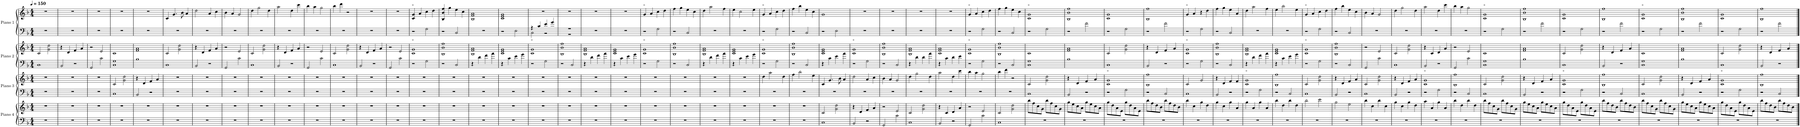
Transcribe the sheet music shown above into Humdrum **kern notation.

**kern	**kern	**kern	**kern	**kern	**kern	**kern	**kern
*part4	*part4	*part3	*part3	*part2	*part2	*part1	*part1
*staff8	*staff7	*staff6	*staff5	*staff4	*staff3	*staff2	*staff1
*I"Piano 4	*	*I"Piano 3	*	*I"Piano 2	*	*I"Piano 1	*
*I'Pno. 4	*	*I'Pno. 3	*	*I'Pno. 2	*	*I'Pno. 1	*
*clefF4	*clefG2	*clefF4	*clefG2	*clefF4	*clefG2	*clefF4	*clefG2
*k[b-]	*k[b-]	*k[b-]	*k[b-]	*k[b-]	*k[b-]	*k[b-]	*k[b-]
*M4/4	*M4/4	*M4/4	*M4/4	*M4/4	*M4/4	*M4/4	*M4/4
*MM150	*MM150	*MM150	*MM150	*MM150	*MM150	*MM150	*MM150
=1	=1	=1	=1	=1	=1	=1	=1
1r	1r	1r	1r	1C	2c/	1r	1r
.	.	.	.	.	2g\ 2dd\	.	.
=2	=2	=2	=2	=2	=2	=2	=2
1r	1r	1r	1r	2BB-/	4r	1r	1r
.	.	.	.	.	4d/	.	.
.	.	.	.	2r	4f/	.	.
.	.	.	.	.	4a/	.	.
=3	=3	=3	=3	=3	=3	=3	=3
1r	1r	1r	1r	2GG/	2r	1r	1r
.	.	.	.	2c\	2e/	.	.
=4	=4	=4	=4	=4	=4	=4	=4
1r	1r	1C	2c/	1C 1G	1c	1r	1r
.	.	.	2g\ 2dd\	.	.	.	.
=5	=5	=5	=5	=5	=5	=5	=5
1r	1r	2BB-/	4r	1B-	1f 1a	1r	1r
.	.	.	4d/	.	.	.	.
.	.	2r	4f/	.	.	.	.
.	.	.	4a/	.	.	.	.
=6	=6	=6	=6	=6	=6	=6	=6
1r	1r	1r	1r	1C	2c/	1r	4c/
.	.	.	.	.	.	.	4.g/
.	.	.	.	.	2g\ 2dd\	.	.
.	.	.	.	.	.	.	8b-\
.	.	.	.	.	.	.	4a/
=7	=7	=7	=7	=7	=7	=7	=7
1r	1r	1r	1r	2BB-/	4r	1r	2dd\
.	.	.	.	.	4d/	.	.
.	.	.	.	2r	4f/	.	4a/
.	.	.	.	.	4a/	.	4cc\
=8	=8	=8	=8	=8	=8	=8	=8
1r	1r	1r	1r	2GG/	2r	1r	4b-\
.	.	.	.	.	.	.	4a/
.	.	.	.	2c\	2e/	.	2g/
=9	=9	=9	=9	=9	=9	=9	=9
1r	1r	1r	1r	1C	2c/	1r	4dd\
.	.	.	.	.	.	.	2gg\
.	.	.	.	.	2g\ 2dd\	.	.
.	.	.	.	.	.	.	4dd\
=10	=10	=10	=10	=10	=10	=10	=10
1r	1r	1r	1r	2BB-/	4r	1r	2aa\
.	.	.	.	.	4d/	.	.
.	.	.	.	2r	4f/	.	4dd\
.	.	.	.	.	4a/	.	4ccc\
=11	=11	=11	=11	=11	=11	=11	=11
1r	1r	1r	1r	2GG/	2r	1r	4bb-\
.	.	.	.	.	.	.	4aa\
.	.	.	.	2c\	2e/	.	2gg\
=12	=12	=12	=12	=12	=12	=12	=12
1r	1r	1r	1r	1C	2c/	1r	4bb-\
.	.	.	.	.	.	.	4ddd\
.	.	.	.	.	2g\ 2dd\	.	2r
=13	=13	=13	=13	=13	=13	=13	=13
1r	1r	1r	1r	2BB-/	4r	1r	1r
.	.	.	.	.	4d/	.	.
.	.	.	.	2r	4f/	.	.
.	.	.	.	.	4a/	.	.
=14	=14	=14	=14	=14	=14	=14	=14
1r	1r	1r	1r	2GG/	2r	1r	1r
.	.	.	.	2c\	2e/	.	.
=15	=15	=15	=15	=15	=15	=15	=15
!	!	!	!	!	!	!	!LO:TX:a:t=*
!	!	!	!	!	!LO:TX:a:t=*	!	!
1r	1r	1r	1r	2r	1c 1g	2r	4c/ 4g/
.	.	.	.	.	.	.	4a/
.	.	.	.	2G\	.	2G\	4cc\
.	.	.	.	.	.	.	4dd\
=16	=16	=16	=16	=16	=16	=16	=16
1r	1r	1r	1r	2r	1B- 1b- 1ff	2r	4B-/ 4b-/ 4ff/
.	.	.	.	.	.	.	4gg\
.	.	.	.	2C/	.	2C/	4ee\
.	.	.	.	.	.	.	4cc\
=17	=17	=17	=17	=17	=17	=17	=17
1r	1r	1r	1r	4r	1B- 1f 1a	1r	1B- 1f 1a
.	.	.	.	4d\	.	.	.
.	.	.	.	4f\	.	.	.
.	.	.	.	4a\	.	.	.
=18	=18	=18	=18	=18	=18	=18	=18
1r	1r	1r	1r	4r	1c 1e 1g	2r	1c 1e 1g
.	.	.	.	4c\	.	.	.
.	.	.	.	4e\	.	2E\	.
.	.	.	.	4g\	.	.	.
=19	=19	=19	=19	=19	=19	=19	=19
*	*	*	*	*	*	*^	*
!	!	!	!	!	!LO:TX:a:t=*	!	!	!
1r	1r	1r	1r	2r	1c 1g	4r	2C\	1r
.	.	.	.	.	.	4c/	.	.
.	.	.	.	2G\	.	4e/	2r	.
.	.	.	.	.	.	4g/	.	.
=20	=20	=20	=20	=20	=20	=20	=20	=20
1r	1r	1r	1r	2r	1B- 1b- 1ff	1r	1r	1r
.	.	.	.	2C/	.	.	.	.
*	*	*	*	*	*	*v	*v	*
=21	=21	=21	=21	=21	=21	=21	=21
1r	1r	1r	1r	4r	1B- 1f 1a	1r	1r
.	.	.	.	4d\	.	.	.
.	.	.	.	4f\	.	.	.
.	.	.	.	4a\	.	.	.
=22	=22	=22	=22	=22	=22	=22	=22
1r	1r	1r	1r	4r	1c 1e 1g	1r	1r
.	.	.	.	4c\	.	.	.
.	.	.	.	4e\	.	.	.
.	.	.	.	4g\	.	.	.
=23	=23	=23	=23	=23	=23	=23	=23
!	!	!	!	!	!	!	!LO:TX:a:t=*
!	!	!	!	!	!LO:TX:a:t=*	!	!
1r	1r	1r	1r	2r	1c 1g	2r	4g/
.	.	.	.	.	.	.	4a/
.	.	.	.	2G\	.	2G\	4cc\
.	.	.	.	.	.	.	4dd\
=24	=24	=24	=24	=24	=24	=24	=24
1r	1r	1r	1r	2r	1B- 1b- 1ff	2r	4ff\
.	.	.	.	.	.	.	4gg\
.	.	.	.	2C/	.	2C/	4ee\
.	.	.	.	.	.	.	4cc\
=25	=25	=25	=25	=25	=25	=25	=25
1r	1r	1r	1r	4r	1B- 1f 1a	1r	4dd\
.	.	.	.	4d\	.	.	2aa\
.	.	.	.	4f\	.	.	.
.	.	.	.	4a\	.	.	4ff\
=26	=26	=26	=26	=26	=26	=26	=26
1r	1r	1r	1r	4r	1c 1e 1g	1r	4ee\
.	.	.	.	4c\	.	.	2cc\
.	.	.	.	4e\	.	.	.
.	.	.	.	4g\	.	.	4ee\
=27	=27	=27	=27	=27	=27	=27	=27
!	!	!	!	!	!	!	!LO:TX:a:t=*
!	!	!	!	!	!LO:TX:a:t=*	!	!
1r	1r	1r	4dd\	2r	1c 1g	2r	4g/
.	.	.	2aa\	.	.	.	4a/
.	.	.	.	2G\	.	2G\	4cc\
.	.	.	4dd\	.	.	.	4dd\
=28	=28	=28	=28	=28	=28	=28	=28
1r	1r	1r	4ff\	2r	1B- 1b- 1ff	2r	4ff\
.	.	.	2bb-\	.	.	.	4bb-\
.	.	.	.	2C/	.	2C/	4ee\
.	.	.	4ee\	.	.	.	4cc\
=29	=29	=29	=29	=29	=29	=29	=29
1C	2c/	1r	4c/	4r	1c 1e 1g	2r	1g
.	.	.	4.g/	4c\	.	.	.
.	2g\ 2dd\	.	.	4e\	.	2E\	.
.	.	.	8b-\	.	.	.	.
.	.	.	4a/	4a\	.	.	.
=30	=30	=30	=30	=30	=30	=30	=30
!	!	!	!	!	!LO:TX:a:t=*	!	!
2BB-/	4r	1r	2dd\	2r	1c 1g	1r	1r
.	4d/	.	.	.	.	.	.
2r	4f/	.	4a/	2G\	.	.	.
.	4a/	.	4cc\	.	.	.	.
=31	=31	=31	=31	=31	=31	=31	=31
2GG/	2r	1r	4b-\	2r	1B- 1b- 1ff	1r	1r
.	.	.	4a/	.	.	.	.
2c\	2e/	.	2g/	2C/	.	.	.
=32	=32	=32	=32	=32	=32	=32	=32
1C	2c/	1r	4dd\	4r	1B- 1f 1a	1r	1r
.	.	.	2gg\	4d\	.	.	.
.	2g\ 2dd\	.	.	4d\	.	.	.
.	.	.	4dd\	4a\	.	.	.
=33	=33	=33	=33	=33	=33	=33	=33
2BB-/	4r	1r	2aa\	4r	1c 1f 1a	1r	1r
.	4c/	.	.	4c\	.	.	.
2r	4d/	.	4dd\	4d\	.	.	.
.	4a/	.	4ccc\	4e\	.	.	.
=34	=34	=34	=34	=34	=34	=34	=34
!	!	!	!	!	!	!	!LO:TX:a:t=*
!	!	!	!	!	!LO:TX:a:t=*	!	!
2GG/	2r	1r	4bb-\	2r	1c 1g	2r	4g/
.	.	.	4aa\	.	.	.	4a/
2c\	2e/	.	2gg\	2G\	.	2G\	4cc\
.	.	.	.	.	.	.	4dd\
=35	=35	=35	=35	=35	=35	=35	=35
1C	2c/	1r	4bb-\	2r	1B- 1b- 1ff	2r	4ff\
.	.	.	4ddd\	.	.	.	4gg\
.	2g\ 2dd\	.	2r	2C/	.	2C/	4ee\
.	.	.	.	.	.	.	4cc\
=36	=36	=36	=36	=36	=36	=36	=36
!	!	!	!	!	!	!	!LO:TX:a:t=*
1r	8bb-\L	1C	2c/	1C 1G	1c	2r	1c 1g
.	8ff\	.	.	.	.	.	.
.	8cc\	.	.	.	.	.	.
.	8g\J	.	.	.	.	.	.
.	8bb-\L	.	2g\ 2dd\	.	.	2G\	.
.	8ff\	.	.	.	.	.	.
.	8cc\	.	.	.	.	.	.
.	8g\J	.	.	.	.	.	.
=37	=37	=37	=37	=37	=37	=37	=37
1r	8gg\L	2BB-/	4r	1B-	1f 1a	2r	1B- 1b- 1ff
.	8ee\	.	.	.	.	.	.
.	8cc\	.	4d/	.	.	.	.
.	8a\J	.	.	.	.	.	.
.	8gg\L	2r	4f/	.	.	2f\	.
.	8ee\	.	.	.	.	.	.
.	8cc\	.	4a/	.	.	.	.
.	8a\J	.	.	.	.	.	.
=38	=38	=38	=38	=38	=38	=38	=38
!	!	!	!LO:TX:a:t=*	!	!	!	!
1r	8gg\L	2r	1c 1g	1C	2c/	2r	1c 1g
.	8dd\	.	.	.	.	.	.
.	8a\	.	.	.	.	.	.
.	8e\J	.	.	.	.	.	.
.	8gg\L	2G\	.	.	2g\ 2dd\	2G\	.
.	8dd\	.	.	.	.	.	.
.	8a\	.	.	.	.	.	.
.	8e\J	.	.	.	.	.	.
=39	=39	=39	=39	=39	=39	=39	=39
1r	8bb-\L	2r	1B- 1ff	2BB-/	4r	2r	1B- 1ff
.	8ff\	.	.	.	.	.	.
.	8dd\	.	.	.	4d/	.	.
.	8b-\J	.	.	.	.	.	.
.	8bb-\L	2C/	.	2r	4f/	2f\	.
.	8ff\	.	.	.	.	.	.
.	8dd\	.	.	.	4a/	.	.
.	8b-\J	.	.	.	.	.	.
=40	=40	=40	=40	=40	=40	=40	=40
!	!	!	!	!	!	!	!LO:TX:a:t=*
!	!	!	!	!	!LO:TX:a:t=*	!	!
1r	4bb-\	1C	2c/	2r	1c 1g	2r	4g/
.	4cc\	.	.	.	.	.	4a/
.	4gg\	.	2g/	2G\	.	2G\	4r
.	4dd\	.	.	.	.	.	4dd\
=41	=41	=41	=41	=41	=41	=41	=41
1r	4gg\	2BB-/	4r	2r	1B- 1b- 1ff	2r	4ff\
.	4cc\	.	4d/	.	.	.	4gg\
.	4gg\	2r	4f/	2C/	.	2C/	4ee\
.	4a/	.	4f/	.	.	.	4a/
=42	=42	=42	=42	=42	=42	=42	=42
!	!	!	!LO:TX:a:t=*	!	!	!	!
1r	4gg\	2r	1c 1g	4r	1B- 1f 1a	1r	4dd\
.	4a/	.	.	4d\	.	.	2aa\
.	4gg\	2G\	.	4f\	.	.	.
.	4a/	.	.	4a\	.	.	4ff\
=43	=43	=43	=43	=43	=43	=43	=43
1r	4bb-\	2r	1B- 1ff	4r	1c 1e 1g	1r	4ee\
.	4dd\	.	.	4c\	.	.	2bb-\
.	4bb-\	2C/	.	4e\	.	.	.
.	4dd\	.	.	4g\	.	.	4ee\
=44	=44	=44	=44	=44	=44	=44	=44
!	!	!	!	!	!	!	!LO:TX:a:t=*
!	!	!	!	!	!LO:TX:a:t=*	!	!
1r	2bb-\	1C	2c/	2r	1c 1g	2r	4g/
.	.	.	.	.	.	.	4a/
.	2ccc\	.	2g\ 2dd\	2G\	.	2G\	4cc\
.	.	.	.	.	.	.	4dd\
=45	=45	=45	=45	=45	=45	=45	=45
1r	2gg\	2BB-/	4r	2r	1B- 1b- 1ff	2r	4ff\
.	.	.	4d/	.	.	.	4bb-\
.	2ee\	2r	4f/	2C/	.	2C/	4ee\
.	.	.	4a/	.	.	.	4cc\
=46	=46	=46	=46	=46	=46	=46	=46
1r	4bb-\	1C	2c/	2GG/	2r	1r	4b-\
.	4cc\	.	.	.	.	.	4a/
.	4bb-\	.	2g\ 2dd\	2c\	2e/	.	2g/
.	4cc\	.	.	.	.	.	.
=47	=47	=47	=47	=47	=47	=47	=47
1r	4gg\	2BB-/	4r	1C	2c/	1r	4dd\
.	4cc\	.	4d/	.	.	.	2gg\
.	4gg\	2r	4f/	.	2g\ 2dd\	.	.
.	4dd\	.	4a/	.	.	.	4dd\
=48	=48	=48	=48	=48	=48	=48	=48
!	!	!	!LO:TX:a:t=*	!	!	!	!
1r	4aa\	2r	1c 1g	2BB-/	4r	1r	2aa\
.	4a/	.	.	.	4c/	.	.
.	4gg\	2G\	.	2r	4d/	.	4dd\
.	4a/	.	.	.	4a/	.	4ccc\
=49	=49	=49	=49	=49	=49	=49	=49
1r	4bb-\	2r	1B- 1ff	2GG/	2r	1r	4bb-\
.	4dd\	.	.	.	.	.	4aa\
.	4bb-\	2C/	.	2c\	2e/	.	2gg\
.	4dd\	.	.	.	.	.	.
=50	=50	=50	=50	=50	=50	=50	=50
!	!	!	!	!	!	!	!LO:TX:a:t=*
1r	8bb-\L	1C	2c/	1C 1G	1c	2r	1c 1g
.	8ff\	.	.	.	.	.	.
.	8cc\	.	.	.	.	.	.
.	8g\J	.	.	.	.	.	.
.	8bb-\L	.	2g\ 2dd\	.	.	2G\	.
.	8ff\	.	.	.	.	.	.
.	8cc\	.	.	.	.	.	.
.	8g\J	.	.	.	.	.	.
=51	=51	=51	=51	=51	=51	=51	=51
1r	8gg\L	2BB-/	4r	1B-	1f 1a	2r	1B- 1b- 1ff
.	8ee\	.	.	.	.	.	.
.	8cc\	.	4d/	.	.	.	.
.	8a\J	.	.	.	.	.	.
.	8gg\L	2r	4f/	.	.	2f\	.
.	8ee\	.	.	.	.	.	.
.	8cc\	.	4a/	.	.	.	.
.	8a\J	.	.	.	.	.	.
=52	=52	=52	=52	=52	=52	=52	=52
!	!	!	!LO:TX:a:t=*	!	!	!	!
1r	8gg\L	2r	1c 1g	1C	2c/	2r	1c 1g
.	8dd\	.	.	.	.	.	.
.	8a\	.	.	.	.	.	.
.	8e\J	.	.	.	.	.	.
.	8gg\L	2G\	.	.	2g\ 2dd\	2G\	.
.	8dd\	.	.	.	.	.	.
.	8a\	.	.	.	.	.	.
.	8e\J	.	.	.	.	.	.
=53	=53	=53	=53	=53	=53	=53	=53
1r	8bb-\L	2r	1B- 1ff	2BB-/	4r	2r	1B- 1ff
.	8ff\	.	.	.	.	.	.
.	8dd\	.	.	.	4d/	.	.
.	8b-\J	.	.	.	.	.	.
.	8bb-\L	2C/	.	2r	4f/	2f\	.
.	8ff\	.	.	.	.	.	.
.	8dd\	.	.	.	4a/	.	.
.	8b-\J	.	.	.	.	.	.
=54	=54	=54	=54	=54	=54	=54	=54
!	!	!	!	!	!	!	!LO:TX:a:t=*
1r	8bb-\L	1C	2c/	1C 1G	1c	2r	1c 1g
.	8ff\	.	.	.	.	.	.
.	8cc\	.	.	.	.	.	.
.	8g\J	.	.	.	.	.	.
.	8bb-\L	.	2g\ 2dd\	.	.	2G\	.
.	8ff\	.	.	.	.	.	.
.	8cc\	.	.	.	.	.	.
.	8g\J	.	.	.	.	.	.
=55	=55	=55	=55	=55	=55	=55	=55
1r	8gg\L	2BB-/	4r	1B-	1f 1a	2r	1B- 1b- 1ff
.	8ee\	.	.	.	.	.	.
.	8cc\	.	4d/	.	.	.	.
.	8a\J	.	.	.	.	.	.
.	8gg\L	2r	4f/	.	.	2f\	.
.	8ee\	.	.	.	.	.	.
.	8cc\	.	4a/	.	.	.	.
.	8a\J	.	.	.	.	.	.
=56	=56	=56	=56	=56	=56	=56	=56
!	!	!	!LO:TX:a:t=*	!	!	!	!
1r	8gg\L	2r	1c 1g	1C	2c/	2r	1c 1g
.	8dd\	.	.	.	.	.	.
.	8a\	.	.	.	.	.	.
.	8e\J	.	.	.	.	.	.
.	8gg\L	2G\	.	.	2g\ 2dd\	2G\	.
.	8dd\	.	.	.	.	.	.
.	8a\	.	.	.	.	.	.
.	8e\J	.	.	.	.	.	.
=57	=57	=57	=57	=57	=57	=57	=57
1r	8bb-\L	2r	1B- 1ff	2BB-/	4r	2r	1B- 1ff
.	8ff\	.	.	.	.	.	.
.	8dd\	.	.	.	4d/	.	.
.	8b-\J	.	.	.	.	.	.
.	8bb-\L	2C/	.	2r	4f/	2f\	.
.	8ff\	.	.	.	.	.	.
.	8dd\	.	.	.	4a/	.	.
.	8b-\J	.	.	.	.	.	.
==	==	==	==	==	==	==	==
*-	*-	*-	*-	*-	*-	*-	*-
